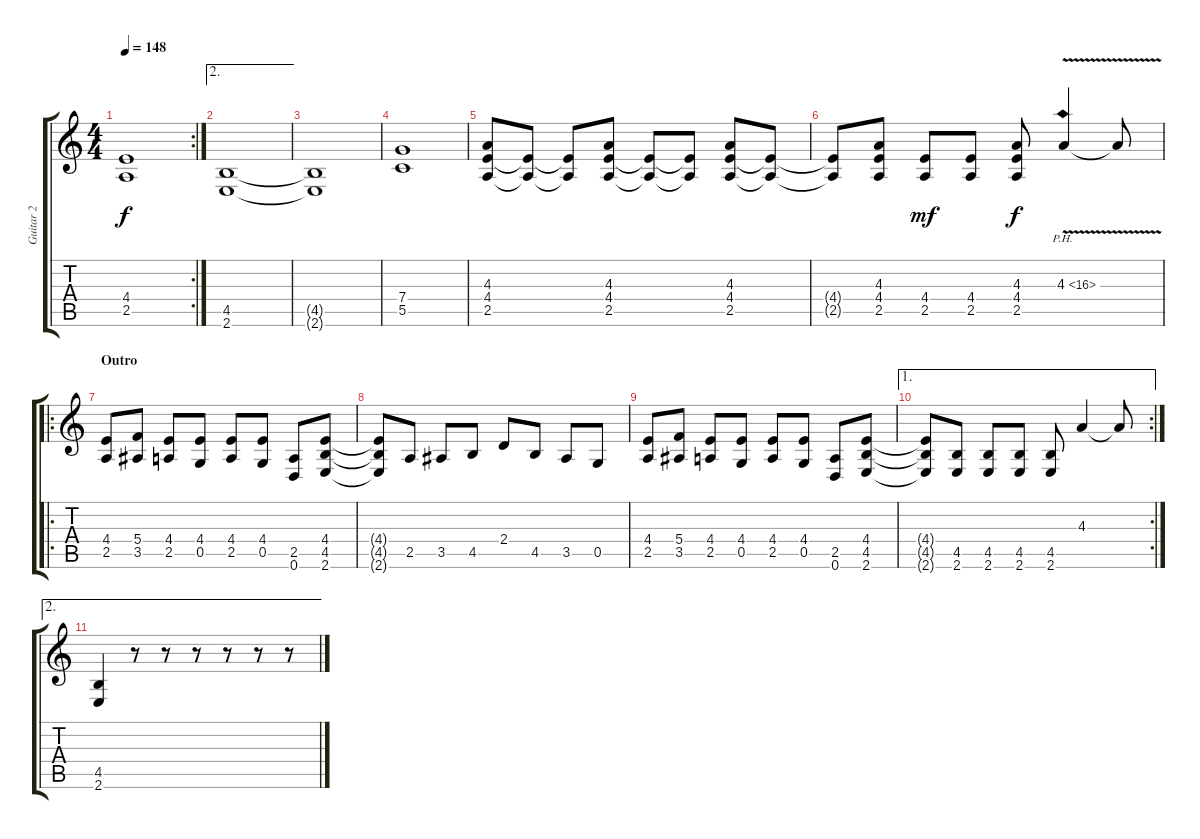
\track ("Guitar 2" "Guitar 2") {instrument distortionguitar}
\staff {score tabs}
\tuning (D4 A3 F3 C3 G2 D2) {hide}
\rc 2
\ts (4 4)
\tempo 148
\clef g2
\ks c
(4.4 2.5).1{dy f} |
\ae 2
(4.5 2.6).1 |
(4.5{t} 2.6{t}).1 |
(7.4 5.5).1 |
(4.3 4.4 2.5).8 (4.4{t} 2.5{t}).8 (4.4{t} 2.5{t}).8 (4.3 4.4 2.5).8 (4.4{t} 2.5{t}).8 (4.4{t} 2.5{t}).8 (4.3 4.4 2.5).8 (4.4{t} 2.5{t}).8 |
(4.4{t} 2.5{t}).8 (4.3 4.4 2.5).8 (4.4 2.5).8{dy mf} (4.4 2.5).8 (4.3 4.4 2.5).8{dy f} 4.3{ph 12 v}.4 4.3{t}.8 |
\ro
\section ("" "Outro")
(4.4 2.5).8 (5.4 3.5).8 (4.4 2.5).8 (4.4 0.5).8 (4.4 2.5).8 (4.4 0.5).8 (2.5 0.6).8 (4.4 4.5 2.6).8 |
(4.4{t} 4.5{t} 2.6{t}).8 2.5.8 3.5.8 4.5.8 2.4.8 4.5.8 3.5.8 0.5.8 |
(4.4 2.5).8 (5.4 3.5).8 (4.4 2.5).8 (4.4 0.5).8 (4.4 2.5).8 (4.4 0.5).8 (2.5 0.6).8 (4.4 4.5 2.6).8 |
\ae 1
\rc 2
(4.4{t} 4.5{t} 2.6{t}).8 (4.5 2.6).8 (4.5 2.6).8 (4.5 2.6).8 (4.5 2.6).8 4.3.4 4.3{t}.8 |
\ae 2
(4.5 2.6).4 r.8 r.8 r.8 r.8 r.8 r.8
